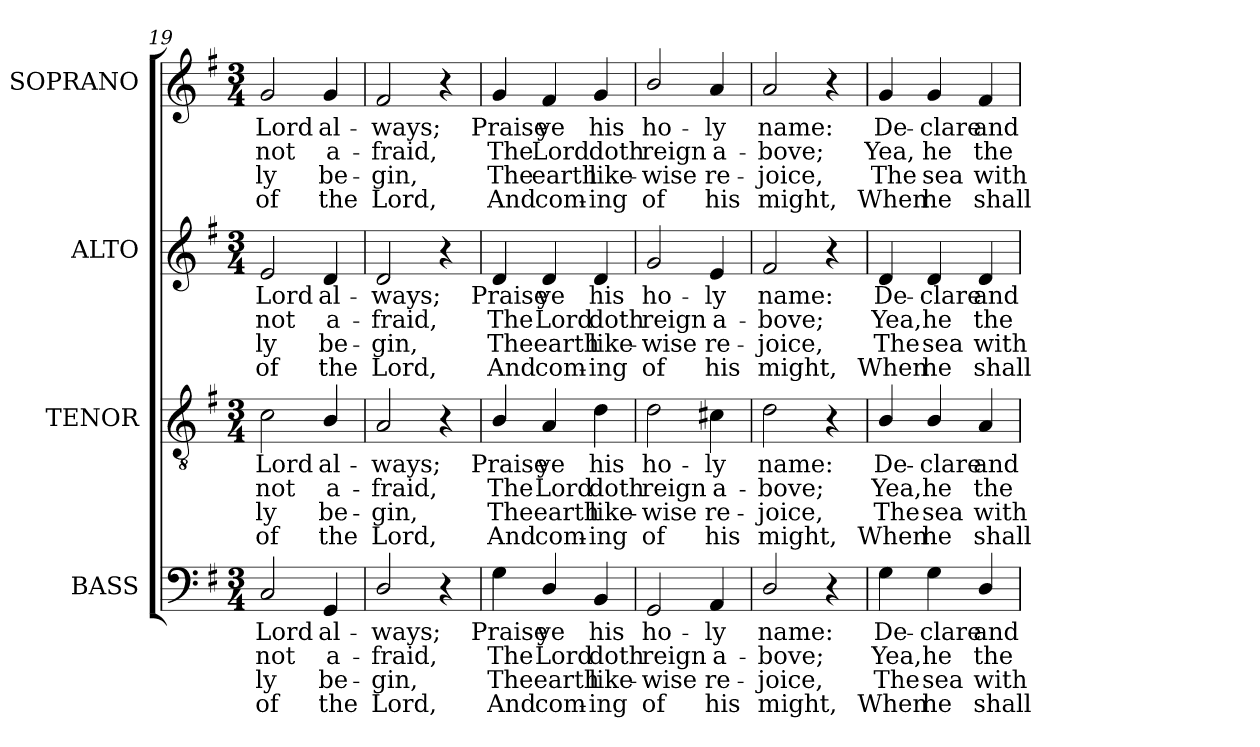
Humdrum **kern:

**kern	**text	**text	**text	**text	**kern	**text	**text	**text	**text	**kern	**text	**text	**text	**text	**kern	**text	**text	**text	**text
*part4	*part4	*part4	*part4	*part4	*part3	*part3	*part3	*part3	*part3	*part2	*part2	*part2	*part2	*part2	*part1	*part1	*part1	*part1	*part1
*staff4	*staff4	*staff4	*staff4	*staff4	*staff3	*staff3	*staff3	*staff3	*staff3	*staff2	*staff2	*staff2	*staff2	*staff2	*staff1	*staff1	*staff1	*staff1	*staff1
*I"BASS	*	*	*	*	*I"TENOR	*	*	*	*	*I"ALTO	*	*	*	*	*I"SOPRANO	*	*	*	*
*I'B.	*	*	*	*	*I'T.	*	*	*	*	*I'A.	*	*	*	*	*I'S.	*	*	*	*
*clefF4	*	*	*	*	*clefGv2	*	*	*	*	*clefG2	*	*	*	*	*clefG2	*	*	*	*
*	*	*	*	*	*ITrd7c12	*	*	*	*	*	*	*	*	*	*	*	*	*	*
*k[f#]	*	*	*	*	*k[f#]	*	*	*	*	*k[f#]	*	*	*	*	*k[f#]	*	*	*	*
*G:	*	*	*	*	*G:	*	*	*	*	*G:	*	*	*	*	*G:	*	*	*	*
*M3/4	*	*	*	*	*M3/4	*	*	*	*	*M3/4	*	*	*	*	*M3/4	*	*	*	*
=19	=19	=19	=19	=19	=19	=19	=19	=19	=19	=19	=19	=19	=19	=19	=19	=19	=19	=19	=19
!	!LO:LY:b:color=#000000	!LO:LY:b:color=#000000	!LO:LY:b:color=#000000	!LO:LY:b:color=#000000	!	!	!	!	!	!	!	!	!	!	!	!	!	!	!
!	!	!	!	!	!	!LO:LY:b:color=#000000	!LO:LY:b:color=#000000	!LO:LY:b:color=#000000	!LO:LY:b:color=#000000	!	!	!	!	!	!	!	!	!	!
!	!	!	!	!	!	!	!	!	!	!	!LO:LY:b:color=#000000	!LO:LY:b:color=#000000	!LO:LY:b:color=#000000	!LO:LY:b:color=#000000	!	!	!	!	!
!	!	!	!	!	!	!	!	!	!	!	!	!	!	!	!	!LO:LY:b:color=#000000	!LO:LY:b:color=#000000	!LO:LY:b:color=#000000	!LO:LY:b:color=#000000
2Ci/	Lord	not	ly	of	2Ci\	Lord	not	ly	of	2ei/	Lord	not	ly	of	2gi/	Lord	not	ly	of
!	!LO:LY:b:color=#000000	!LO:LY:b:color=#000000	!LO:LY:b:color=#000000	!LO:LY:b:color=#000000	!	!	!	!	!	!	!	!	!	!	!	!	!	!	!
!	!	!	!	!	!	!LO:LY:b:color=#000000	!LO:LY:b:color=#000000	!LO:LY:b:color=#000000	!LO:LY:b:color=#000000	!	!	!	!	!	!	!	!	!	!
!	!	!	!	!	!	!	!	!	!	!	!LO:LY:b:color=#000000	!LO:LY:b:color=#000000	!LO:LY:b:color=#000000	!LO:LY:b:color=#000000	!	!	!	!	!
!	!	!	!	!	!	!	!	!	!	!	!	!	!	!	!	!LO:LY:b:color=#000000	!LO:LY:b:color=#000000	!LO:LY:b:color=#000000	!LO:LY:b:color=#000000
4GGi/	al-	a-	be-	-the	4BBi/	al-	a-	be-	-the	4di/	al-	a-	be-	-the	4gi/	al-	a-	be-	-the
=20	=20	=20	=20	=20	=20	=20	=20	=20	=20	=20	=20	=20	=20	=20	=20	=20	=20	=20	=20
!	!LO:LY:b:color=#000000	!LO:LY:b:color=#000000	!LO:LY:b:color=#000000	!LO:LY:b:color=#000000	!	!	!	!	!	!	!	!	!	!	!	!	!	!	!
!	!	!	!	!	!	!LO:LY:b:color=#000000	!LO:LY:b:color=#000000	!LO:LY:b:color=#000000	!LO:LY:b:color=#000000	!	!	!	!	!	!	!	!	!	!
!	!	!	!	!	!	!	!	!	!	!	!LO:LY:b:color=#000000	!LO:LY:b:color=#000000	!LO:LY:b:color=#000000	!LO:LY:b:color=#000000	!	!	!	!	!
!	!	!	!	!	!	!	!	!	!	!	!	!	!	!	!	!LO:LY:b:color=#000000	!LO:LY:b:color=#000000	!LO:LY:b:color=#000000	!LO:LY:b:color=#000000
2Di/	-ways;	-fraid,	gin,	Lord,	2AAi/	-ways;	-fraid,	gin,	Lord,	2di/	-ways;	-fraid,	gin,	Lord,	2f#i/	-ways;	-fraid,	gin,	Lord,
4r	.	.	.	.	4r	.	.	.	.	4r	.	.	.	.	4r	.	.	.	.
=21	=21	=21	=21	=21	=21	=21	=21	=21	=21	=21	=21	=21	=21	=21	=21	=21	=21	=21	=21
!	!LO:LY:b:color=#000000	!LO:LY:b:color=#000000	!LO:LY:b:color=#000000	!LO:LY:b:color=#000000	!	!	!	!	!	!	!	!	!	!	!	!	!	!	!
!	!	!	!	!	!	!LO:LY:b:color=#000000	!LO:LY:b:color=#000000	!LO:LY:b:color=#000000	!LO:LY:b:color=#000000	!	!	!	!	!	!	!	!	!	!
!	!	!	!	!	!	!	!	!	!	!	!LO:LY:b:color=#000000	!LO:LY:b:color=#000000	!LO:LY:b:color=#000000	!LO:LY:b:color=#000000	!	!	!	!	!
!	!	!	!	!	!	!	!	!	!	!	!	!	!	!	!	!LO:LY:b:color=#000000	!LO:LY:b:color=#000000	!LO:LY:b:color=#000000	!LO:LY:b:color=#000000
4Gi\	Praise	The	The	And	4BBi/	Praise	The	The	And	4di/	Praise	The	The	And	4gi/	Praise	The	The	And
!	!LO:LY:b:color=#000000	!LO:LY:b:color=#000000	!LO:LY:b:color=#000000	!LO:LY:b:color=#000000	!	!	!	!	!	!	!	!	!	!	!	!	!	!	!
!	!	!	!	!	!	!LO:LY:b:color=#000000	!LO:LY:b:color=#000000	!LO:LY:b:color=#000000	!LO:LY:b:color=#000000	!	!	!	!	!	!	!	!	!	!
!	!	!	!	!	!	!	!	!	!	!	!LO:LY:b:color=#000000	!LO:LY:b:color=#000000	!LO:LY:b:color=#000000	!LO:LY:b:color=#000000	!	!	!	!	!
!	!	!	!	!	!	!	!	!	!	!	!	!	!	!	!	!LO:LY:b:color=#000000	!LO:LY:b:color=#000000	!LO:LY:b:color=#000000	!LO:LY:b:color=#000000
4Di/	ye	Lord	earth	com-	4AAi/	ye	Lord	earth	com-	4di/	ye	Lord	earth	com-	4f#i/	ye	Lord	earth	com-
!	!LO:LY:b:color=#000000	!LO:LY:b:color=#000000	!LO:LY:b:color=#000000	!LO:LY:b:color=#000000	!	!	!	!	!	!	!	!	!	!	!	!	!	!	!
!	!	!	!	!	!	!LO:LY:b:color=#000000	!LO:LY:b:color=#000000	!LO:LY:b:color=#000000	!LO:LY:b:color=#000000	!	!	!	!	!	!	!	!	!	!
!	!	!	!	!	!	!	!	!	!	!	!LO:LY:b:color=#000000	!LO:LY:b:color=#000000	!LO:LY:b:color=#000000	!LO:LY:b:color=#000000	!	!	!	!	!
!	!	!	!	!	!	!	!	!	!	!	!	!	!	!	!	!LO:LY:b:color=#000000	!LO:LY:b:color=#000000	!LO:LY:b:color=#000000	!LO:LY:b:color=#000000
4BBi/	his	doth	-like-	-ing	4Di\	his	doth	-like-	-ing	4di/	his	doth	-like-	-ing	4gi/	his	doth	-like-	-ing
=22	=22	=22	=22	=22	=22	=22	=22	=22	=22	=22	=22	=22	=22	=22	=22	=22	=22	=22	=22
!	!LO:LY:b:color=#000000	!LO:LY:b:color=#000000	!LO:LY:b:color=#000000	!LO:LY:b:color=#000000	!	!	!	!	!	!	!	!	!	!	!	!	!	!	!
!	!	!	!	!	!	!LO:LY:b:color=#000000	!LO:LY:b:color=#000000	!LO:LY:b:color=#000000	!LO:LY:b:color=#000000	!	!	!	!	!	!	!	!	!	!
!	!	!	!	!	!	!	!	!	!	!	!LO:LY:b:color=#000000	!LO:LY:b:color=#000000	!LO:LY:b:color=#000000	!LO:LY:b:color=#000000	!	!	!	!	!
!	!	!	!	!	!	!	!	!	!	!	!	!	!	!	!	!LO:LY:b:color=#000000	!LO:LY:b:color=#000000	!LO:LY:b:color=#000000	!LO:LY:b:color=#000000
2GGi/	ho-	reign	wise	of	2Di\	ho-	reign	wise	of	2gi/	ho-	reign	wise	of	2bi/	ho-	reign	wise	of
!	!LO:LY:b:color=#000000	!LO:LY:b:color=#000000	!LO:LY:b:color=#000000	!LO:LY:b:color=#000000	!	!	!	!	!	!	!	!	!	!	!	!	!	!	!
!	!	!	!	!	!	!LO:LY:b:color=#000000	!LO:LY:b:color=#000000	!LO:LY:b:color=#000000	!LO:LY:b:color=#000000	!	!	!	!	!	!	!	!	!	!
!	!	!	!	!	!	!	!	!	!	!	!LO:LY:b:color=#000000	!LO:LY:b:color=#000000	!LO:LY:b:color=#000000	!LO:LY:b:color=#000000	!	!	!	!	!
!	!	!	!	!	!	!	!	!	!	!	!	!	!	!	!	!LO:LY:b:color=#000000	!LO:LY:b:color=#000000	!LO:LY:b:color=#000000	!LO:LY:b:color=#000000
4AAi/	-ly	a-	re-	-his	4C#Xi\	-ly	a-	re-	-his	4ei/	-ly	a-	re-	-his	4ai/	-ly	a-	re-	-his
=23	=23	=23	=23	=23	=23	=23	=23	=23	=23	=23	=23	=23	=23	=23	=23	=23	=23	=23	=23
!	!LO:LY:b:color=#000000	!LO:LY:b:color=#000000	!LO:LY:b:color=#000000	!LO:LY:b:color=#000000	!	!	!	!	!	!	!	!	!	!	!	!	!	!	!
!	!	!	!	!	!	!LO:LY:b:color=#000000	!LO:LY:b:color=#000000	!LO:LY:b:color=#000000	!LO:LY:b:color=#000000	!	!	!	!	!	!	!	!	!	!
!	!	!	!	!	!	!	!	!	!	!	!LO:LY:b:color=#000000	!LO:LY:b:color=#000000	!LO:LY:b:color=#000000	!LO:LY:b:color=#000000	!	!	!	!	!
!	!	!	!	!	!	!	!	!	!	!	!	!	!	!	!	!LO:LY:b:color=#000000	!LO:LY:b:color=#000000	!LO:LY:b:color=#000000	!LO:LY:b:color=#000000
2Di/	name:	-bove;	joice,	might,	2Di\	name:	-bove;	joice,	might,	2f#i/	name:	-bove;	joice,	might,	2ai/	name:	-bove;	joice,	might,
4r	.	.	.	.	4r	.	.	.	.	4r	.	.	.	.	4r	.	.	.	.
=24	=24	=24	=24	=24	=24	=24	=24	=24	=24	=24	=24	=24	=24	=24	=24	=24	=24	=24	=24
!	!LO:LY:b:color=#000000	!LO:LY:b:color=#000000	!LO:LY:b:color=#000000	!LO:LY:b:color=#000000	!	!	!	!	!	!	!	!	!	!	!	!	!	!	!
!	!	!	!	!	!	!LO:LY:b:color=#000000	!LO:LY:b:color=#000000	!LO:LY:b:color=#000000	!LO:LY:b:color=#000000	!	!	!	!	!	!	!	!	!	!
!	!	!	!	!	!	!	!	!	!	!	!LO:LY:b:color=#000000	!LO:LY:b:color=#000000	!LO:LY:b:color=#000000	!LO:LY:b:color=#000000	!	!	!	!	!
!	!	!	!	!	!	!	!	!	!	!	!	!	!	!	!	!LO:LY:b:color=#000000	!LO:LY:b:color=#000000	!LO:LY:b:color=#000000	!LO:LY:b:color=#000000
4Gi\	De-	Yea,	The	When	4BBi/	De-	Yea,	The	When	4di/	De-	Yea,	The	When	4gi/	De-	Yea,	The	When
!	!LO:LY:b:color=#000000	!LO:LY:b:color=#000000	!LO:LY:b:color=#000000	!LO:LY:b:color=#000000	!	!	!	!	!	!	!	!	!	!	!	!	!	!	!
!	!	!	!	!	!	!LO:LY:b:color=#000000	!LO:LY:b:color=#000000	!LO:LY:b:color=#000000	!LO:LY:b:color=#000000	!	!	!	!	!	!	!	!	!	!
!	!	!	!	!	!	!	!	!	!	!	!LO:LY:b:color=#000000	!LO:LY:b:color=#000000	!LO:LY:b:color=#000000	!LO:LY:b:color=#000000	!	!	!	!	!
!	!	!	!	!	!	!	!	!	!	!	!	!	!	!	!	!LO:LY:b:color=#000000	!LO:LY:b:color=#000000	!LO:LY:b:color=#000000	!LO:LY:b:color=#000000
4Gi\	-clare	he	sea	he	4BBi/	-clare	he	sea	he	4di/	-clare	he	sea	he	4gi/	-clare	he	sea	he
!	!LO:LY:b:color=#000000	!LO:LY:b:color=#000000	!LO:LY:b:color=#000000	!LO:LY:b:color=#000000	!	!	!	!	!	!	!	!	!	!	!	!	!	!	!
!	!	!	!	!	!	!LO:LY:b:color=#000000	!LO:LY:b:color=#000000	!LO:LY:b:color=#000000	!LO:LY:b:color=#000000	!	!	!	!	!	!	!	!	!	!
!	!	!	!	!	!	!	!	!	!	!	!LO:LY:b:color=#000000	!LO:LY:b:color=#000000	!LO:LY:b:color=#000000	!LO:LY:b:color=#000000	!	!	!	!	!
!	!	!	!	!	!	!	!	!	!	!	!	!	!	!	!	!LO:LY:b:color=#000000	!LO:LY:b:color=#000000	!LO:LY:b:color=#000000	!LO:LY:b:color=#000000
4Di/	and	the	with	shall	4AAi/	and	the	with	shall	4di/	and	the	with	shall	4f#i/	and	the	with	shall
=	=	=	=	=	=	=	=	=	=	=	=	=	=	=	=	=	=	=	=
*-	*-	*-	*-	*-	*-	*-	*-	*-	*-	*-	*-	*-	*-	*-	*-	*-	*-	*-	*-
